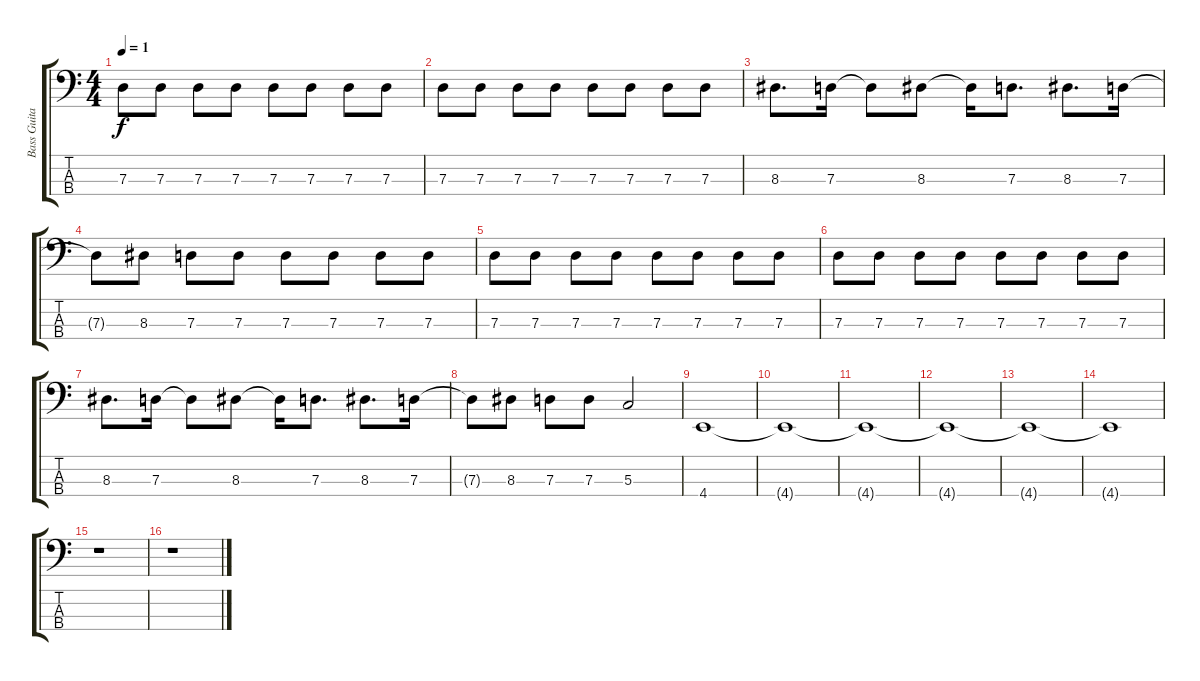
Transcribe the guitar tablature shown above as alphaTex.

\track ("Bass Guitar" "Bass Guita") {instrument electricbassfinger}
\staff {score tabs}
\tuning (F2 C2 G1 C1) {hide}
\ts (4 4)
\tempo 1
\clef f4
\ks c
7.3.8{dy f} 7.3.8 7.3.8 7.3.8 7.3.8 7.3.8 7.3.8 7.3.8 |
7.3.8 7.3.8 7.3.8 7.3.8 7.3.8 7.3.8 7.3.8 7.3.8 |
8.3.8{d} 7.3.16 7.3{t}.8 8.3.8 8.3{t}.16 7.3.8{d} 8.3.8{d} 7.3.16 |
7.3{t}.8 8.3.8 7.3.8 7.3.8 7.3.8 7.3.8 7.3.8 7.3.8 |
7.3.8 7.3.8 7.3.8 7.3.8 7.3.8 7.3.8 7.3.8 7.3.8 |
7.3.8 7.3.8 7.3.8 7.3.8 7.3.8 7.3.8 7.3.8 7.3.8 |
8.3.8{d} 7.3.16 7.3{t}.8 8.3.8 8.3{t}.16 7.3.8{d} 8.3.8{d} 7.3.16 |
7.3{t}.8 8.3.8 7.3.8 7.3.8 5.3.2 |
4.4.1 |
4.4{t}.1 |
4.4{t}.1 |
4.4{t}.1 |
4.4{t}.1 |
4.4{t}.1 |
r.1 |
r.1
